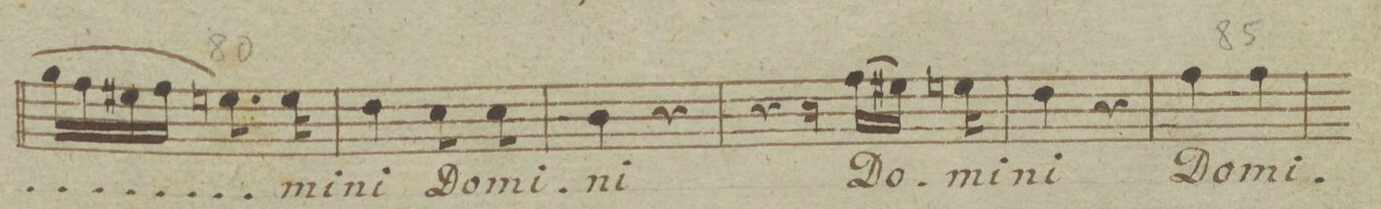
**kern	**text	**dynam
*I"Canto.	*	*
*clefC1	*	*
*k[f#]	*	*
*met(c)	*	*
*M2/4	*	*
16ee\LL	.	.
16dd\	.	.
16cc#X\	.	.
16dd\JJ	.	.
8.ccn\)	.	.
16cc\	-mi-	.
=158	=158	=158
4b\	-ni	.
8a\	Do-	.
8a\	-mi-	.
=159	=159	=159
4g\	-ni	.
4r	.	.
=160	=160	=160
4r	.	.
16r	.	.
(16dd\LL	Do-	.
16cc#X\JJ)	.	.
16ccn\	-mi-	.
=161	=161	=161
4b\	-ni	.
4r	.	.
=162	=162	=162
4dd\	Do-	.
4dd\	-mi-	.
=163	=163	=163
*-	*-	*-
